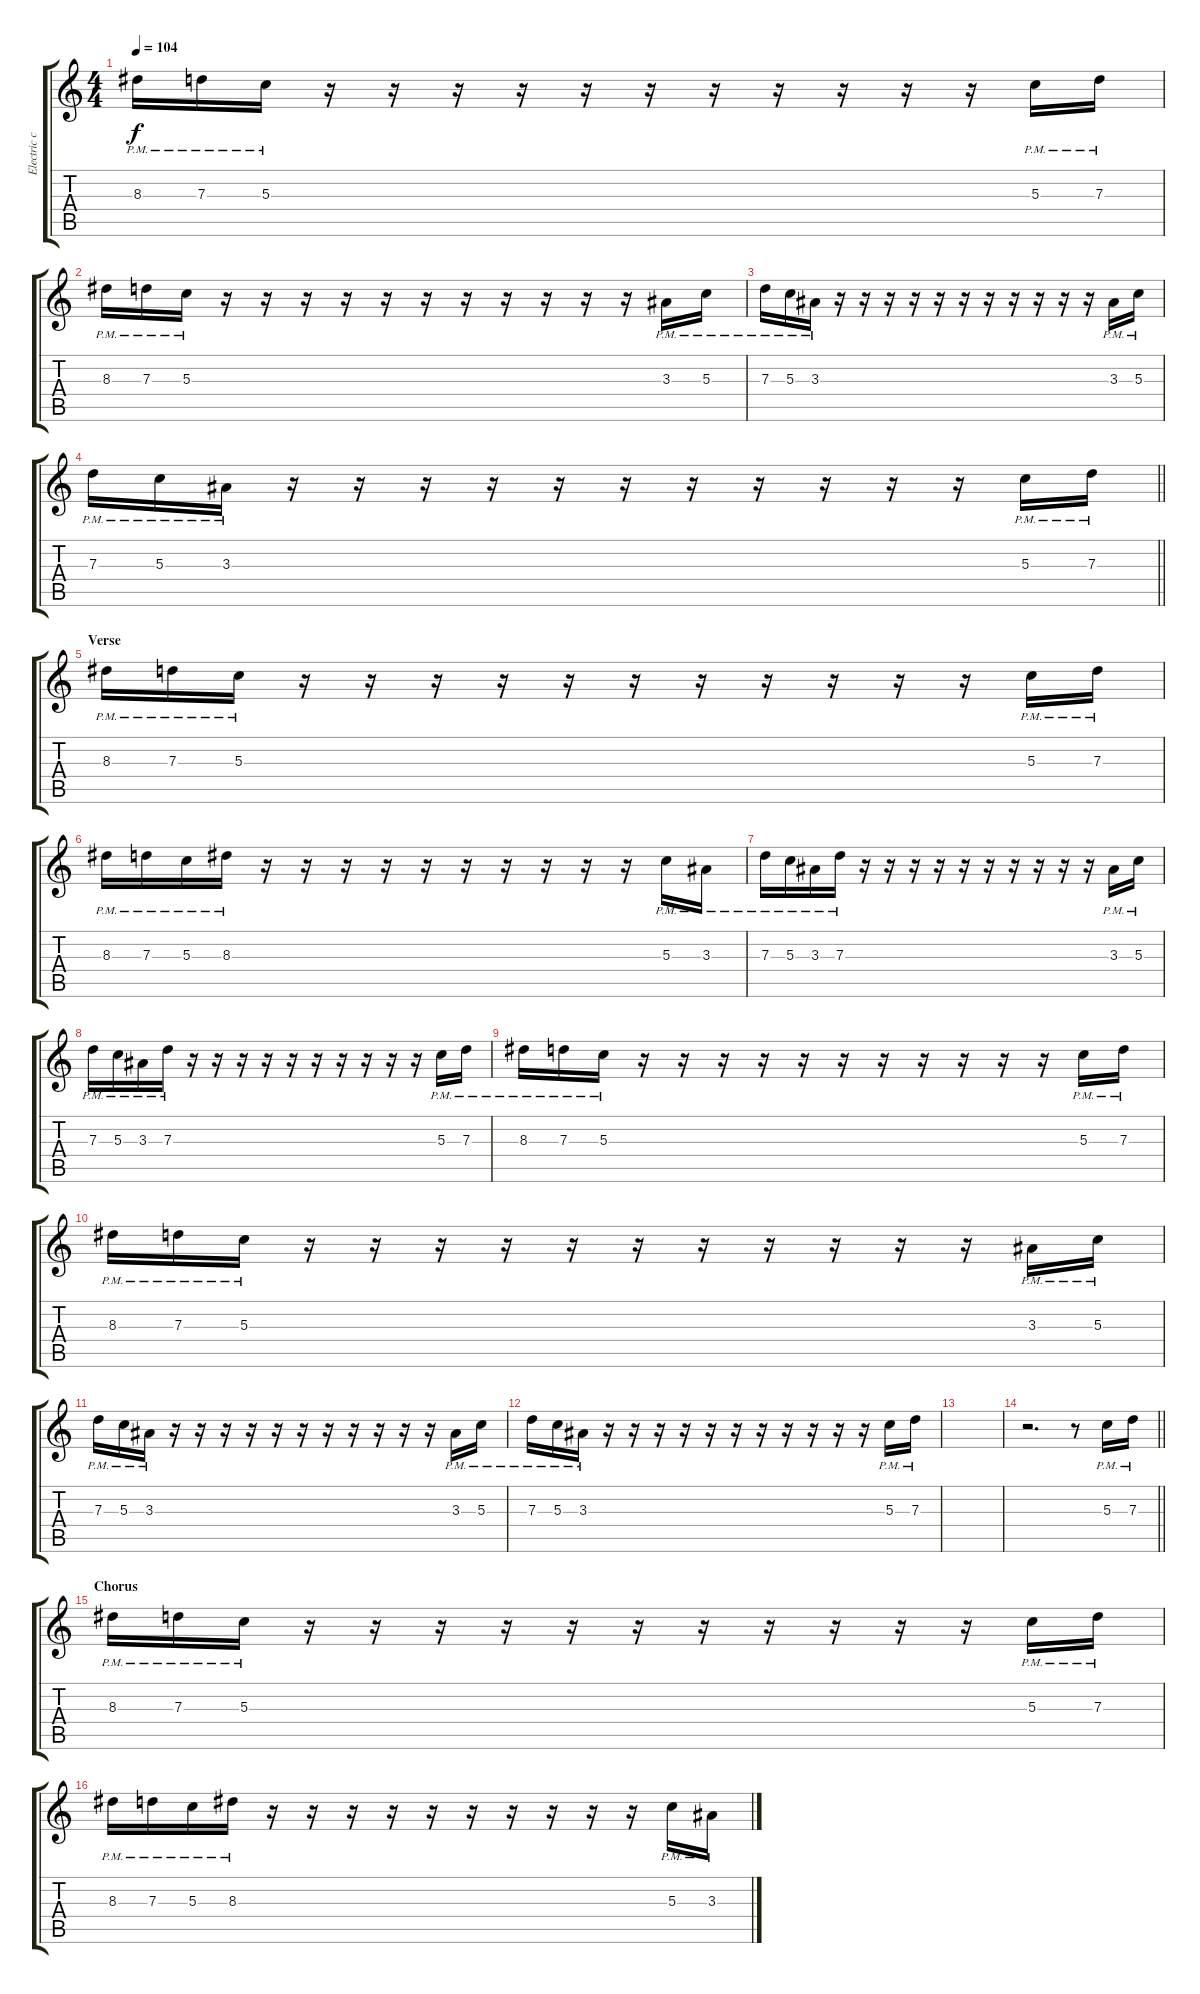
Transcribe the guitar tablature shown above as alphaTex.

\track ("Electric clean guitar" "Electric c") {instrument electricguitarclean}
\staff {score tabs}
\tuning (E4 B3 G3 D3 A2 E2) {hide}
\ts (4 4)
\tempo 104
\clef g2
\ks c
8.3{pm}.16{dy f} 7.3{pm}.16 5.3{pm}.16 r.16 r.16 r.16 r.16 r.16 r.16 r.16 r.16 r.16 r.16 r.16 5.3{pm}.16 7.3{pm}.16 |
8.3{pm}.16 7.3{pm}.16 5.3{pm}.16 r.16 r.16 r.16 r.16 r.16 r.16 r.16 r.16 r.16 r.16 r.16 3.3{pm}.16 5.3{pm}.16 |
7.3{pm}.16 5.3{pm}.16 3.3{pm}.16 r.16 r.16 r.16 r.16 r.16 r.16 r.16 r.16 r.16 r.16 r.16 3.3{pm}.16 5.3{pm}.16 |
\barLineRight lightlight
7.3{pm}.16 5.3{pm}.16 3.3{pm}.16 r.16 r.16 r.16 r.16 r.16 r.16 r.16 r.16 r.16 r.16 r.16 5.3{pm}.16 7.3{pm}.16 |
\section ("" "Verse")
8.3{pm}.16 7.3{pm}.16 5.3{pm}.16 r.16 r.16 r.16 r.16 r.16 r.16 r.16 r.16 r.16 r.16 r.16 5.3{pm}.16 7.3{pm}.16 |
8.3{pm}.16 7.3{pm}.16 5.3{pm}.16 8.3{pm}.16 r.16 r.16 r.16 r.16 r.16 r.16 r.16 r.16 r.16 r.16 5.3{pm}.16 3.3{pm}.16 |
7.3{pm}.16 5.3{pm}.16 3.3{pm}.16 7.3{pm}.16 r.16 r.16 r.16 r.16 r.16 r.16 r.16 r.16 r.16 r.16 3.3{pm}.16 5.3{pm}.16 |
7.3{pm}.16 5.3{pm}.16 3.3{pm}.16 7.3{pm}.16 r.16 r.16 r.16 r.16 r.16 r.16 r.16 r.16 r.16 r.16 5.3{pm}.16 7.3{pm}.16 |
8.3{pm}.16 7.3{pm}.16 5.3{pm}.16 r.16 r.16 r.16 r.16 r.16 r.16 r.16 r.16 r.16 r.16 r.16 5.3{pm}.16 7.3{pm}.16 |
8.3{pm}.16 7.3{pm}.16 5.3{pm}.16 r.16 r.16 r.16 r.16 r.16 r.16 r.16 r.16 r.16 r.16 r.16 3.3{pm}.16 5.3{pm}.16 |
7.3{pm}.16 5.3{pm}.16 3.3{pm}.16 r.16 r.16 r.16 r.16 r.16 r.16 r.16 r.16 r.16 r.16 r.16 3.3{pm}.16 5.3{pm}.16 |
7.3{pm}.16 5.3{pm}.16 3.3{pm}.16 r.16 r.16 r.16 r.16 r.16 r.16 r.16 r.16 r.16 r.16 r.16 5.3{pm}.16 7.3{pm}.16 |
|
\barLineRight lightlight
r.2{d} r.8 5.3{pm}.16 7.3{pm}.16 |
\section ("" "Chorus")
8.3{pm}.16 7.3{pm}.16 5.3{pm}.16 r.16 r.16 r.16 r.16 r.16 r.16 r.16 r.16 r.16 r.16 r.16 5.3{pm}.16 7.3{pm}.16 |
8.3{pm}.16 7.3{pm}.16 5.3{pm}.16 8.3{pm}.16 r.16 r.16 r.16 r.16 r.16 r.16 r.16 r.16 r.16 r.16 5.3{pm}.16 3.3{pm}.16
